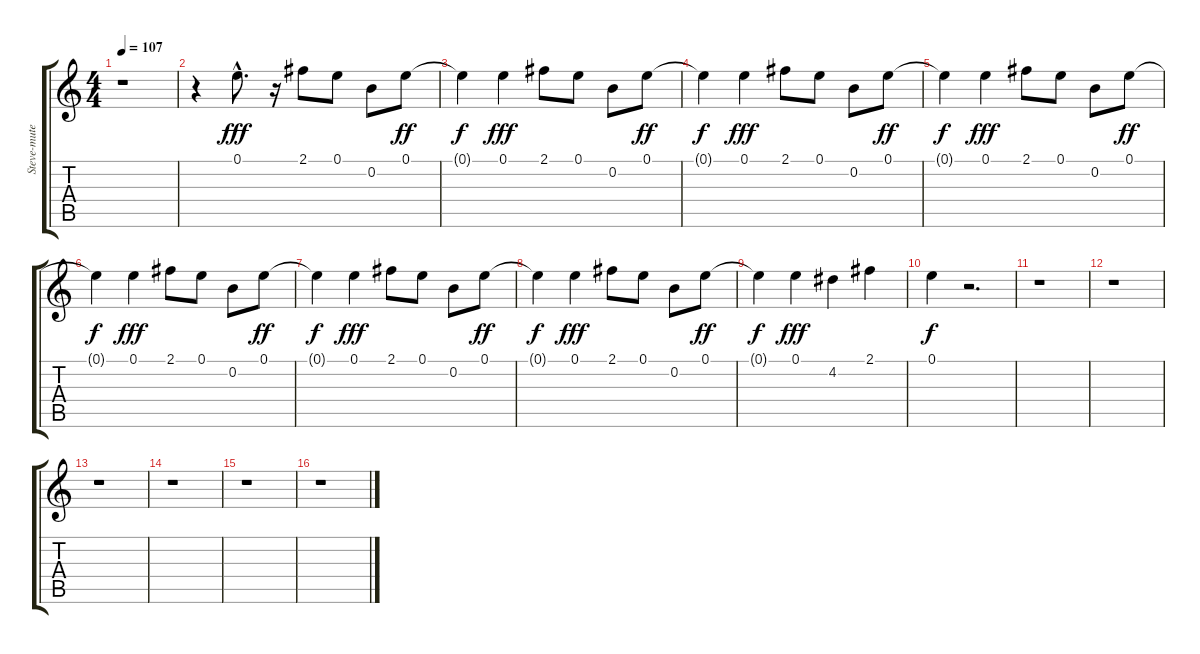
\track ("Steve-mute" "Steve-mute") {instrument electricbasspick}
\staff {score tabs}
\tuning (E4 B3 G3 D3 A2 E2) {hide}
\ts (4 4)
\tempo 107
\clef g2
\ks c
r.1{dy fff instrument electricbasspick} |
r.4 0.1{hac}.8{d instrument electricbasspick} r.16 2.1.8 0.1.8 0.2.8 0.1.8{dy ff} |
0.1{t}.4{dy f} 0.1.4{dy fff} 2.1.8 0.1.8 0.2.8 0.1.8{dy ff} |
0.1{t}.4{dy f} 0.1.4{dy fff} 2.1.8 0.1.8 0.2.8 0.1.8{dy ff} |
0.1{t}.4{dy f} 0.1.4{dy fff} 2.1.8 0.1.8 0.2.8 0.1.8{dy ff} |
0.1{t}.4{dy f} 0.1.4{dy fff} 2.1.8 0.1.8 0.2.8 0.1.8{dy ff} |
0.1{t}.4{dy f} 0.1.4{dy fff} 2.1.8 0.1.8 0.2.8 0.1.8{dy ff} |
0.1{t}.4{dy f} 0.1.4{dy fff} 2.1.8 0.1.8 0.2.8 0.1.8{dy ff} |
0.1{t}.4{dy f} 0.1.4{dy fff} 4.2.4 2.1.4 |
0.1.4{dy f} r.2{d} |
r.1 |
r.1 |
r.1 |
r.1 |
r.1 |
r.1
